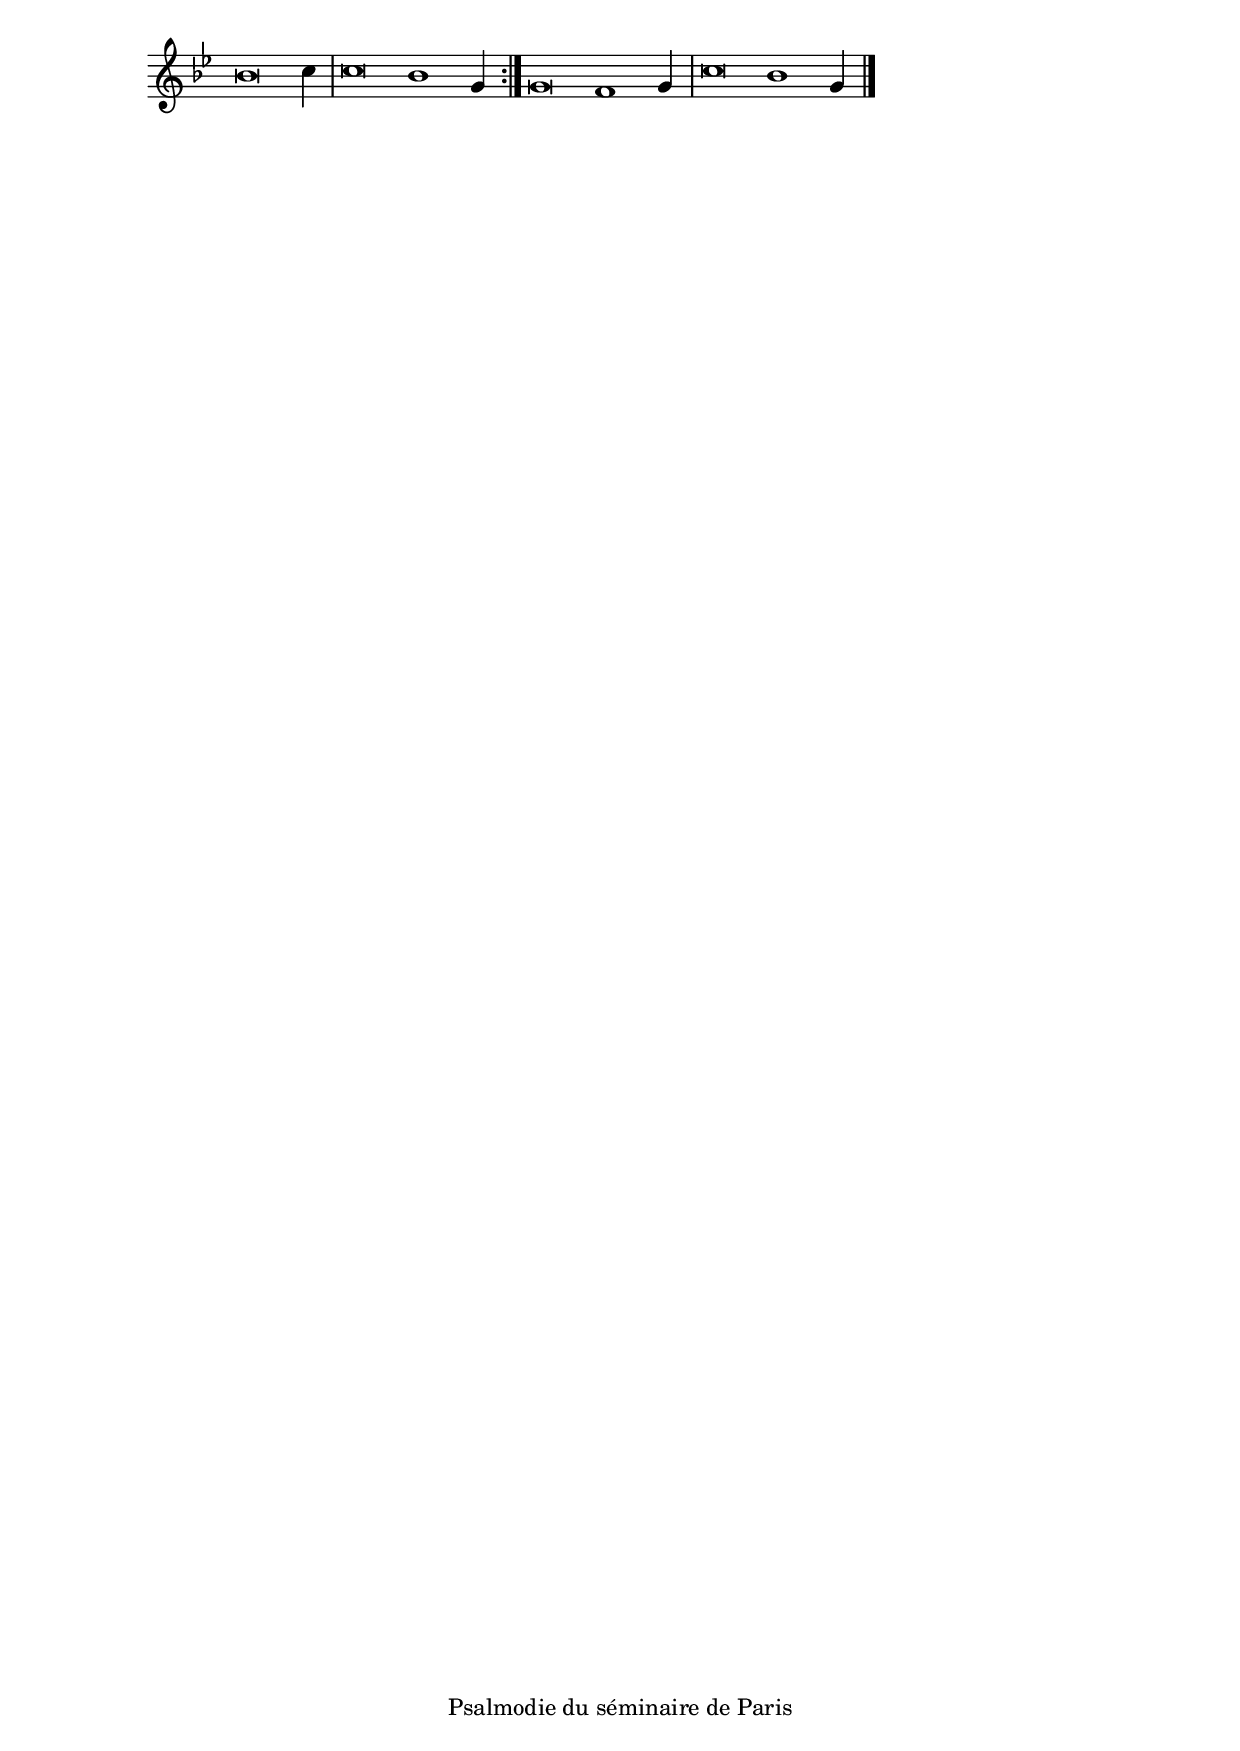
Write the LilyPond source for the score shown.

\version "2.20.0"
\language "italiano"

stemOff = \hide Staff.Stem
stemOn  = \undo \stemOff

\header {
  %title = "Psaume 121"
  %tagline = ##f
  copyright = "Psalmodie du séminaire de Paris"
}

\score {
  \new Staff \with { \remove "Time_signature_engraver" }
  \relative
  {
    \key sib \major
    \cadenzaOn
    \repeat volta 2 {
    \stemOff sib'\breve \stemOn do4
    \bar "|"
    \stemOff do\breve sib1 \stemOn sol4
    }
    \stemOff sol\breve fa1 \stemOn sol4
    \bar "|"
    \stemOff do\breve sib1 \stemOn sol4
    \bar "|."
  }
}